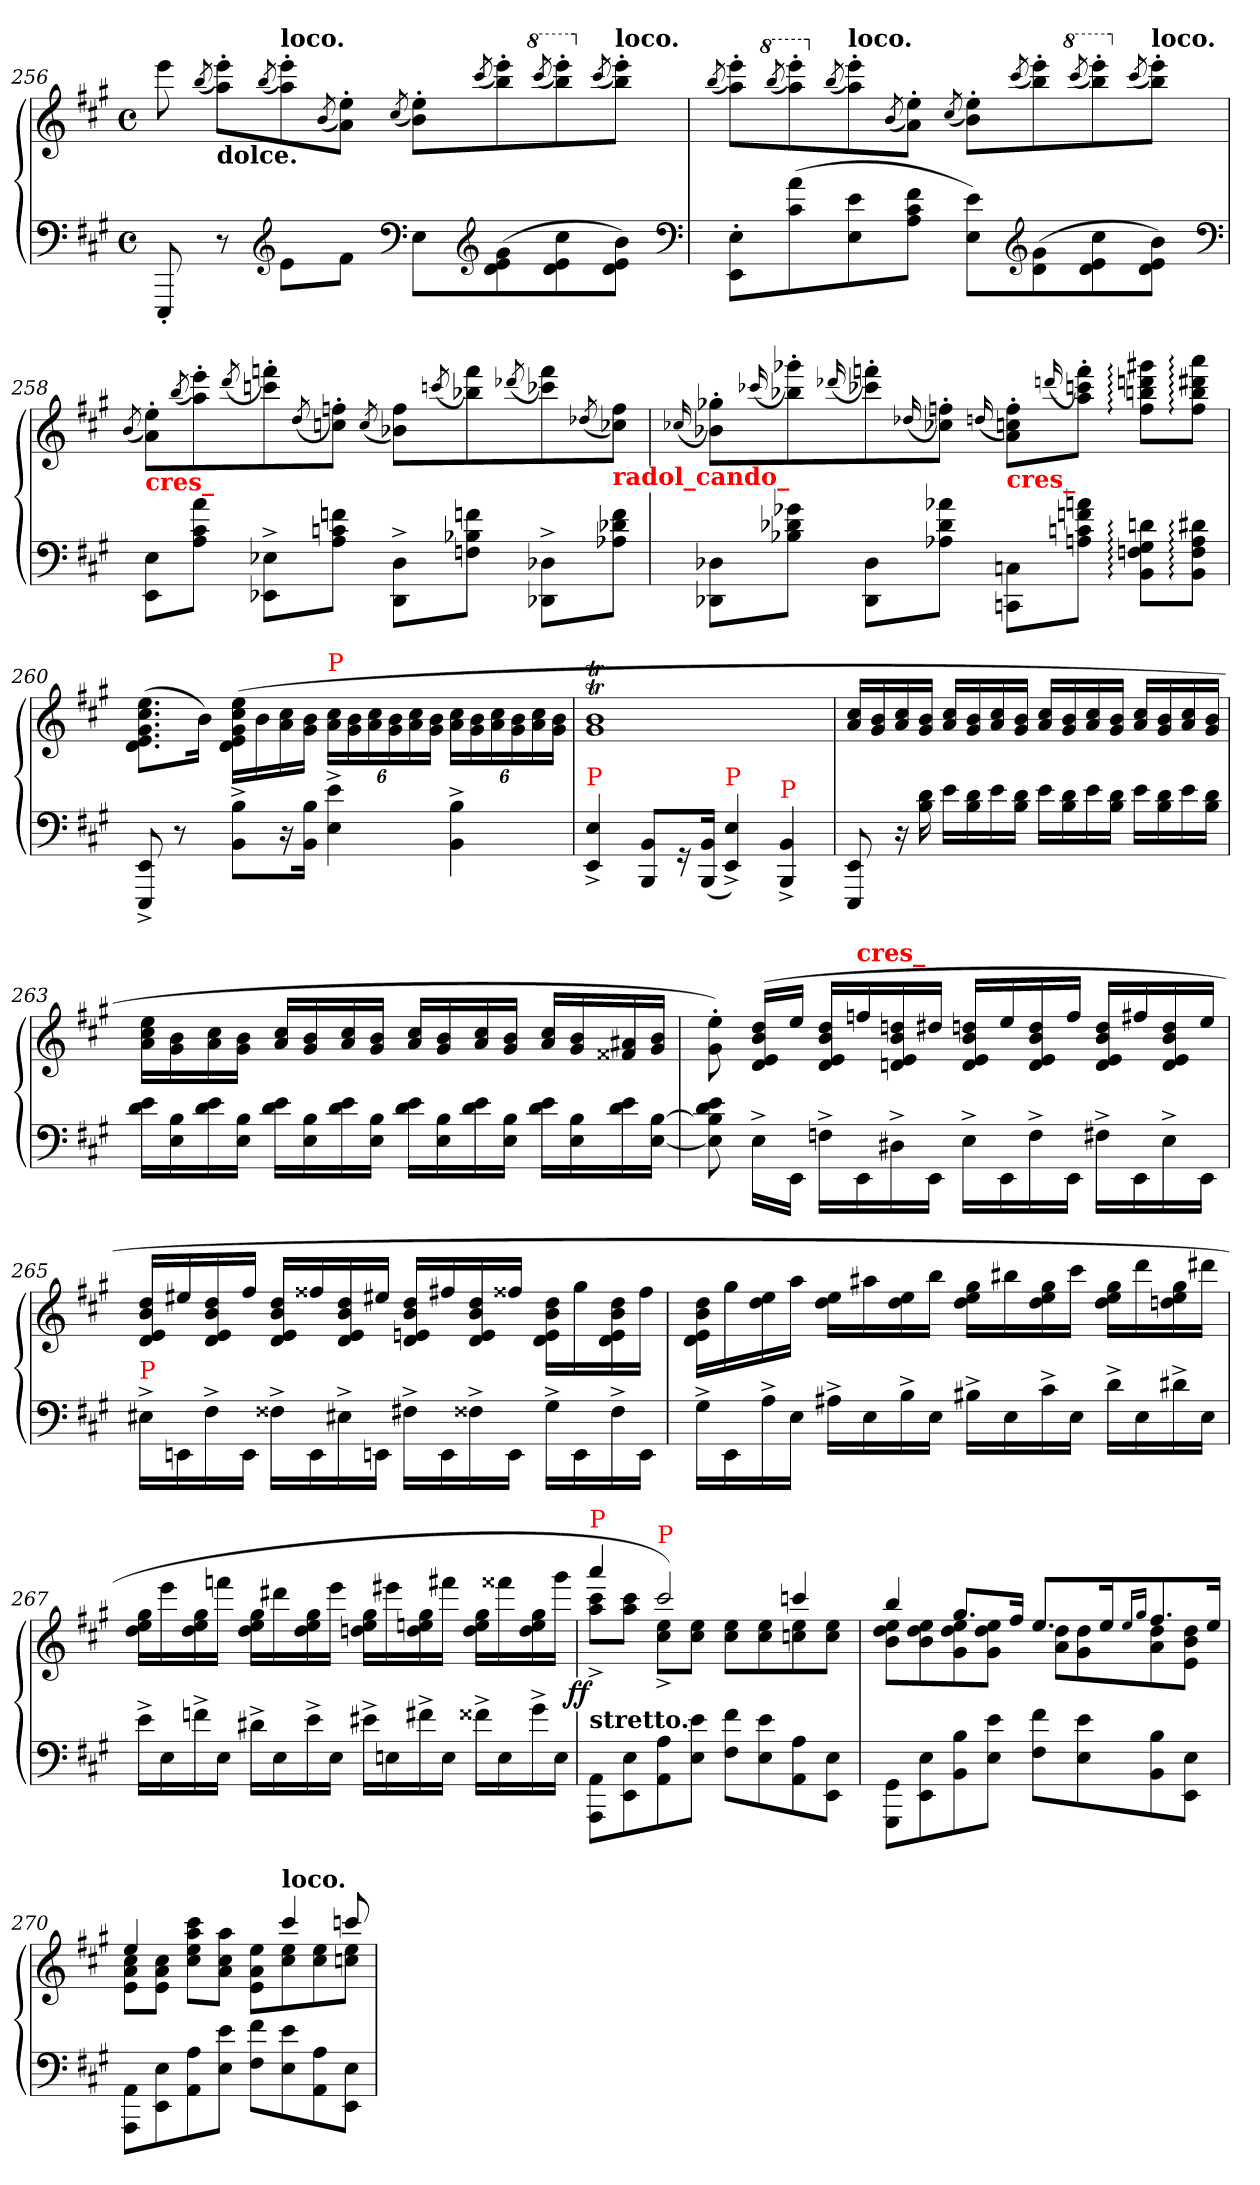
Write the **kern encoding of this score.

**kern	**kern	**dynam
*part1	*part1	*part1
*staff2	*staff1	*staff1/2
*clefF4	*clefG2	*
*k[f#c#g#]	*k[f#c#g#]	*
*M4/4	*M4/4	*
*met(c)	*met(c)	*
=256	=256	=256
8EEE'<	8eee	.
.	(<8qbb/	.
!	!LO:TX:b:B:t=dolce.	!
8r	8eee'> 8aa'>L)	.
*clefG2	*	*
.	(<8qbb/	.
!	!LO:TX:a:B:t=loco.	!
8e\L	8eee'> 8aa'>)	.
.	(<8qb/	.
8f#\J	8ee'> 8a'>J)	.
*clefF4	*	*
.	(<8qcc#/	.
8E\L	8ee'> 8b'>L)	.
*clefG2	*	*
.	(<8qccc#/	.
(>8g#\ 8e\ 8d\	8eee'> 8bb'>)	.
*	*8va	*
.	(<8qcccc#/	.
8cc#\ 8e\ 8d\	8eeee'> 8bbb'>)	.
*	*X8va	*
.	(<8qccc#/	.
!	!LO:TX:a:B:t=loco.	!
8b\ 8e\ 8d\J)	8eee'> 8bb'>J)	.
*clefF4	*	*
=257	=257	=257
.	(<8qbb/	.
8E'> 8EE'>L	8eee'> 8aa'>L)	.
*	*8va	*
.	(<8qbbb/	.
(>8a 8c#	8eeee'> 8aaa'>)	.
*	*X8va	*
.	(<8qbb/	.
!	!LO:TX:a:B:t=loco.	!
8e 8E	8eee'> 8aa'>)	.
.	(<8qb/	.
8f# 8c# 8AJ	8ee'> 8a'>J)	.
.	(<8qcc#/	.
8e 8EL)	8ee'> 8b'>L)	.
*clefG2	*	*
.	(<8qccc#/	.
(>8g# 8d	8eee'> 8bb'>)	.
*	*8va	*
.	(<8qcccc#/	.
8cc# 8e 8d	8eeee'> 8bbb'>)	.
*	*X8va	*
.	(<8qccc#/	.
!	!LO:TX:a:B:t=loco.	!
8b 8e 8dJ)	8eee'> 8bb'>J)	.
*clefF4	*	*
=258	=258	=258
.	(<8qb/	.
!	!LO:TX:b:B:color=red:t=cres_	!
8E 8EEL	8ee'> 8a'>L)	.
.	(<8qbb/	.
8a 8c# 8AJ	8eee'> 8aa'>)	.
.	(<8qddd/	.
8E-X^> 8EE-X^>L	8fffn'> 8cccn'>)	.
.	(<8qdd/	.
8fn 8cn 8AJ	8ffn'> 8ccn'>J)	.
.	(<8qcc/	.
8D^> 8DD^>L	8ff 8b-XL)	.
.	(<8qcccn/	.
8fn 8B-X 8FnJ	8fff 8bb-X)	.
.	(<8qddd-X/	.
8D-X^> 8DD-X^>L	8fff 8ccc-X)	.
.	(<8qdd-X/	.
!	!LO:TX:b:B:color=red:t=radol_cando_	!
8f 8d-X 8A-XJ	8ff 8cc-XJ)	.
=259	=259	=259
.	(<16qqcc-X/	.
8D-X 8DD-XL	8gg-X'> 8b-X'>L)	.
.	(<16qqccc-X/	.
8g-X 8d-X 8B-XJ	8ggg-X'> 8bb-X'>)	.
.	(<16qqddd-X/	.
8D- 8DD-L	8fffn'> 8ccc-X'>)	.
.	(<16qqdd-X/	.
8a-X 8d- 8A-XJ	8ffn'> 8cc-X'>J)	.
.	(<16qqddn/	.
!	!LO:TX:b:B:color=red:t=cres_	!
8Cn 8CCnL	8ff'> 8ccn'> 8a'>L)	.
.	(<16qqdddn/	.
8an 8fn 8cn 8AnJ	8fff'> 8cccn'> 8aa'>J)	.
8dn: 8G#: 8Fn: 8BB:L	8ggg#X: 8ddd: 8bbn: 8ff:L	.
8d#X: 8A: 8F: 8BB:J	8aaa: 8ddd#X: 8bb: 8ff:J	.
=260	=260	=260
8EE^> 8EEE^>	(>8.ee\ 8.cc#\ 8.g#\ 8.e\ 8.d\L	.
8r	.	.
.	16b\Jk)	.
8B^> 8BB^>L	(>16ee\ 16cc#\ 16g#\ 16e\ 16d\LL	.
.	16b\	.
16r	16cc#\ 16a\	.
16B 16BBJk	16b\ 16g#\JJ	.
*	*Xbrackettup	*
!	!LO:TX:a:color=red:t=P	!
4e^> 4E^>	24cc#\ 24a\LL	.
.	24b\ 24g#\	.
.	24cc#\ 24a\	.
.	24b\ 24g#\	.
.	24cc#\ 24a\	.
.	24b\ 24g#\JJ	.
4B^> 4BB^>	24cc#\ 24a\LL	.
.	24b\ 24g#\	.
.	24cc#\ 24a\	.
.	24b\ 24g#\	.
.	24cc#\ 24a\	.
.	24b\ 24g#\JJ	.
=261	=261	=261
!LO:TX:a:color=red:t=P	!	!
4E^> 4EE^>	1bT 1g#T	.
8BB 8BBBL	.	.
16r	.	.
(<16BB 16BBBJk	.	.
!LO:TX:a:color=red:t=P	!	!
4E^> 4EE^>)	.	.
!LO:TX:a:color=red:t=P	!	!
4BB^> 4BBB^>	.	.
=262	=262	=262
8EE 8EEE	16cc# 16aLL	.
.	16b 16g#	.
16r	16cc# 16a	.
16d 16B	16b 16g#JJ	.
16eLL	16cc# 16aLL	.
16d 16B	16b 16g#	.
16e	16cc# 16a	.
16d 16BJJ	16b 16g#JJ	.
16eLL	16cc# 16aLL	.
16d 16B	16b 16g#	.
16e	16cc# 16a	.
16d 16BJJ	16b 16g#JJ	.
16eLL	16cc# 16aLL	.
16d 16B	16b 16g#	.
16e	16cc# 16a	.
16d 16BJJ	16b 16g#JJ	.
=263	=263	=263
16e 16dLL	16ee 16cc# 16aLL	.
16B 16E	16b 16g#	.
16e 16d	16cc# 16a	.
16B 16EJJ	16b 16g#JJ	.
16e 16dLL	16cc# 16aLL	.
16B 16E	16b 16g#	.
16e 16d	16cc# 16a	.
16B 16EJJ	16b 16g#JJ	.
16e 16dLL	16cc# 16aLL	.
16B 16E	16b 16g#	.
16e 16d	16cc# 16a	.
16B 16EJJ	16b 16g#JJ	.
16e 16dLL	16cc# 16aLL	.
16B 16E	16b 16g#	.
16e 16d	16a#X 16f##X	.
[16B [16EJJ	16b 16g#JJ	.
=264	=264	=264
8e 8d 8B] 8E]	8ee'> 8g#'>)	.
16E^>\LL	(>16dd 16b 16e 16dLL	.
16EE\JJ	16eeJJ	.
16Fn^>\LL	16dd 16b 16e 16dLL	.
!	!LO:TX:a:B:color=red:t=cres_	!
16EE\	16ffn	.
16D#X^>\	16ddn 16b 16e 16dn	.
16EE\JJ	16dd#XJJ	.
16E^>\LL	16ddn 16b 16e 16dLL	.
16EE\	16ee	.
16F^>\	16dd 16b 16e 16d	.
16EE\JJ	16ffJJ	.
16F#X^>\LL	16dd 16b 16e 16dLL	.
16EE\	16ff#X	.
16E^>\	16dd 16b 16e 16d	.
16EE\JJ	16eeJJ	.
=265	=265	=265
!LO:TX:a:color=red:t=P	!	!
16E#X^>\LL	16dd 16b 16e 16dLL	.
16EEn\	16ee#X	.
16F#^>\	16dd 16b 16e 16d	.
16EE\JJ	16ff#JJ	.
16F##X^>\LL	16dd 16b 16e 16dLL	.
16EE\	16ff##X	.
16E#X^>\	16dd 16b 16e 16d	.
16EEn\JJ	16ee#XJJ	.
16F#X^>\LL	16dd 16b 16en 16dLL	.
16EE\	16ff#X	.
16F##X^>\	16dd 16b 16e 16d	.
16EE\JJ	16ff##XJJ	.
16G#^>\LL	16dd 16b 16e 16dLL	.
16EE\	16gg#	.
16F##^>\	16dd 16b 16e 16d	.
16EEJJ	16ff##JJ	.
=266	=266	=266
16G#^>\LL	16dd 16b 16e 16dLL	.
16EE\	16gg#	.
16A^>\	16ee 16dd	.
16E\JJ	16aaJJ	.
16A#X^>\LL	16ee 16ddLL	.
16E	16aa#X	.
16B^>	16ee 16dd	.
16EJJ	16bbJJ	.
16B#X^>LL	16gg# 16ee 16ddLL	.
16E	16bb#X	.
16c#^>	16gg# 16ee 16dd	.
16EJJ	16ccc#JJ	.
16d^>LL	16gg# 16ee 16ddLL	.
16E	16ddd	.
16d#X^>	16gg# 16ee 16ddn	.
16EJJ	16ddd#XJJ	.
=267	=267	=267
16e^>LL	16gg# 16ee 16ddLL	.
16E	16eee	.
16fn^>	16gg# 16ee 16dd	.
16EJJ	16fffnJJ	.
16d#X^>LL	16gg# 16ee 16ddLL	.
16E	16ddd#X	.
16e^>	16gg# 16ee 16dd	.
16EJJ	16eeeJJ	.
16e#X^>LL	16gg# 16ee 16ddnLL	.
16En	16eee#X	.
16f#X^>	16gg# 16een 16dd	.
16EJJ	16fff#XJJ	.
16f##X^>LL	16gg# 16ee 16ddLL	.
16E	16fff##X	.
16g#^>	16gg# 16ee 16dd	.
16EJJ	16ggg#JJ	.
=268	=268	=268
*	*^	*
!	!LO:TX:a:color=red:t=P	!	!
!LO:TX:a:B:t=stretto.	!	!	!
!	!	!	!LO:DY:b:rj
8AA\ 8AAA\L	4aaa	8ccc#^< 8aa^<L	ff
8E\ 8EE\	.	8ccc# 8aaJ	.
!	!LO:TX:a:color=red:t=P	!	!
8A\ 8AA\	2ccc#)	8ee^< 8cc#^<L	.
8e\ 8E\J	.	8ee 8cc#J	.
8f#\ 8F#\L	.	8ee 8cc#L	.
8e\ 8E\	.	8ee 8cc#	.
8A\ 8AA\	4cccn	8ee 8ccn	.
8E\ 8EE\J	.	8ee 8ccJ	.
=269	=269	=269	=269
8GG#\ 8GGG#\L	4bb	8ee 8dd 8bL	.
8E\ 8EE\	.	8ee 8dd 8b	.
8B\ 8BB\	8.gg#L	8ee 8dd 8g#	.
8e\ 8E\J	.	8ee 8dd 8g#J	.
.	16ff#Jk	.	.
8f#\ 8F#\L	8.eeL	8dd 8aL	.
8e\ 8E\	.	8dd 8g#	.
.	16eek	.	.
.	16qqee/LL	.	.
.	16qqgg#/JJ	.	.
8B\ 8BB\	8.ff#	8dd 8a	.
8E\ 8EE\J	.	8dd 8b 8eJ	.
.	16eeJk	.	.
=270	=270	=270	=270
8AA\ 8AAA\L	4ee	8cc# 8a 8eL	.
8E\ 8EE\	.	8cc# 8a 8eJ	.
*	*8va	*	*
8A\ 8AA\	4ryy	8cccc# 8aaa 8eee 8ccc#L	.
8e\ 8E\J	.	8aaa 8ccc# 8aaJ	.
8f# 8F#L	8ryy	8eee 8aa 8eeL	.
*	*X8va	*	*
!	!LO:TX:a:B:t=loco.	!	!
8e 8E	4ccc#	8ee 8cc#	.
8A 8AA	.	8ee 8cc#	.
8E 8EEJ	8cccn	8ee 8ccnJ	.
*	*v	*v	*
=	=	=
*-	*-	*-
